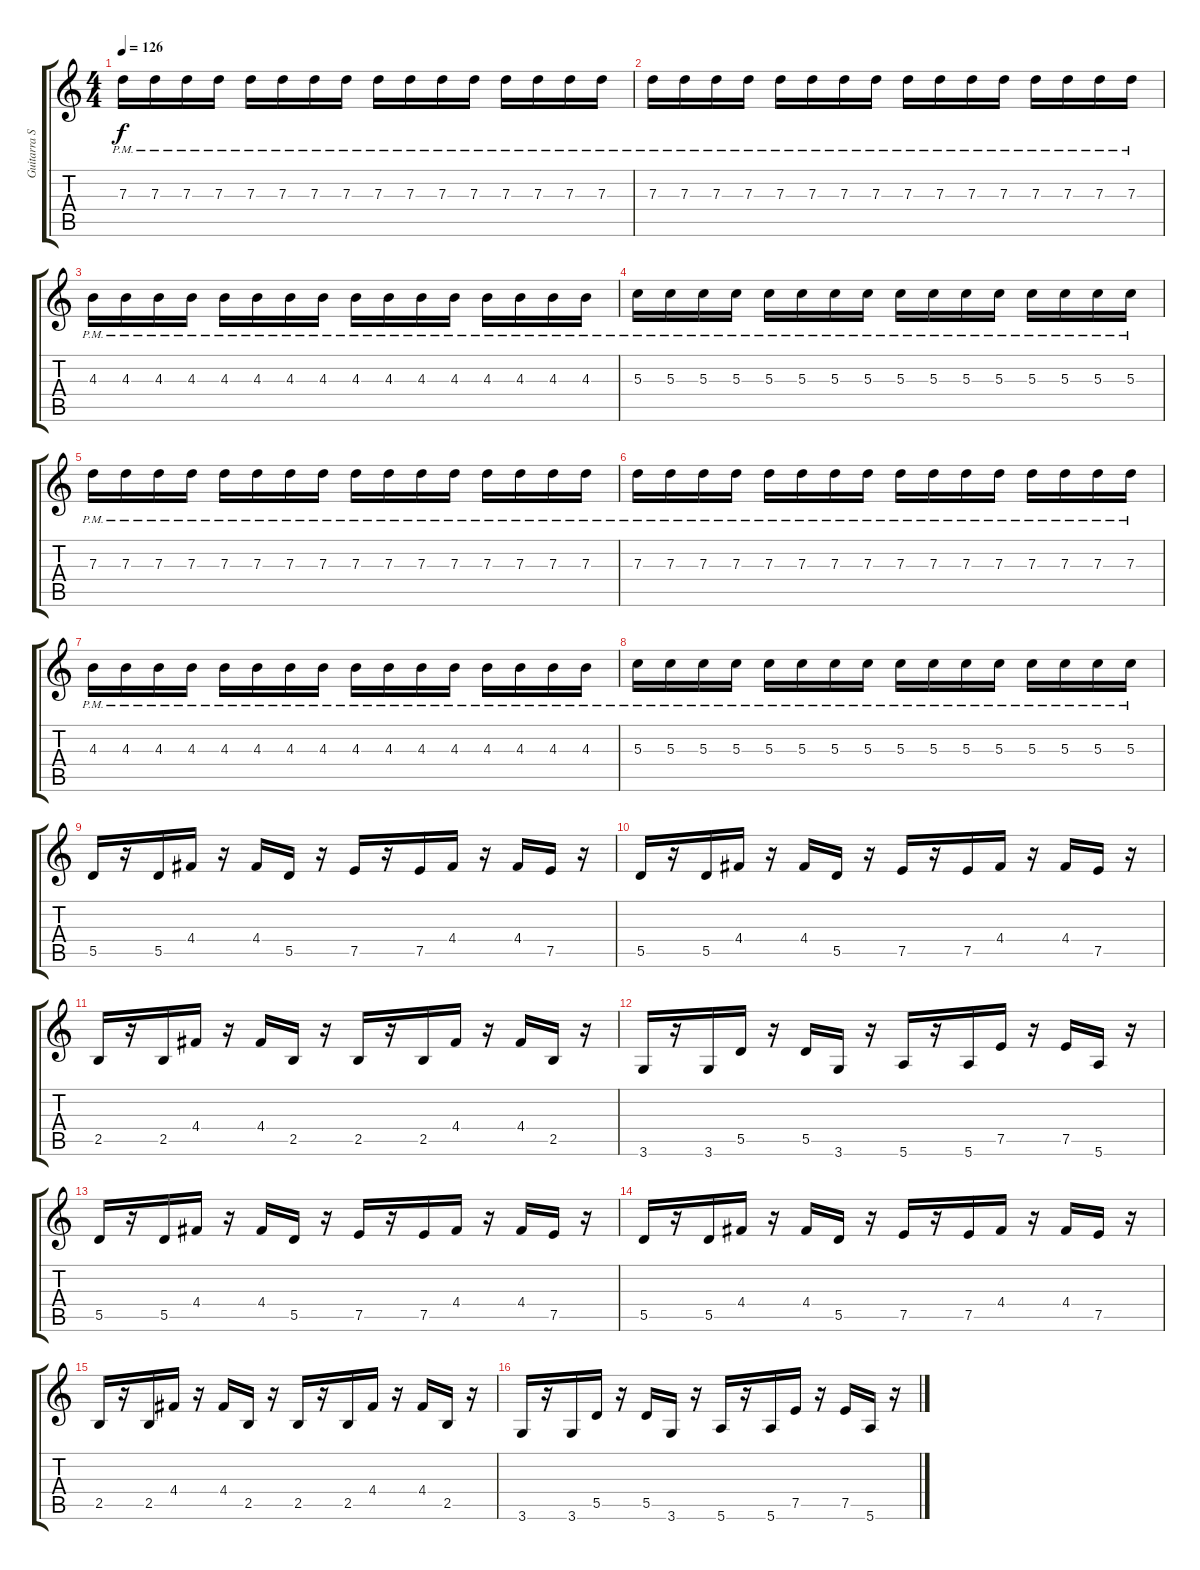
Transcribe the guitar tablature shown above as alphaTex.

\track ("Guitarra Saúl" "Guitarra S") {instrument electricguitarclean}
\staff {score tabs}
\tuning (E4 B3 G3 D3 A2 E2) {hide}
\ts (4 4)
\tempo 126
\clef g2
\ks c
7.3{pm}.16{dy f instrument electricguitarclean} 7.3{pm}.16 7.3{pm}.16 7.3{pm}.16 7.3{pm}.16 7.3{pm}.16 7.3{pm}.16 7.3{pm}.16 7.3{pm}.16 7.3{pm}.16 7.3{pm}.16 7.3{pm}.16 7.3{pm}.16 7.3{pm}.16 7.3{pm}.16 7.3{pm}.16 |
7.3{pm}.16 7.3{pm}.16 7.3{pm}.16 7.3{pm}.16 7.3{pm}.16 7.3{pm}.16 7.3{pm}.16 7.3{pm}.16 7.3{pm}.16 7.3{pm}.16 7.3{pm}.16 7.3{pm}.16 7.3{pm}.16 7.3{pm}.16 7.3{pm}.16 7.3{pm}.16 |
4.3{pm}.16 4.3{pm}.16 4.3{pm}.16 4.3{pm}.16 4.3{pm}.16 4.3{pm}.16 4.3{pm}.16 4.3{pm}.16 4.3{pm}.16 4.3{pm}.16 4.3{pm}.16 4.3{pm}.16 4.3{pm}.16 4.3{pm}.16 4.3{pm}.16 4.3{pm}.16 |
5.3{pm}.16 5.3{pm}.16 5.3{pm}.16 5.3{pm}.16 5.3{pm}.16 5.3{pm}.16 5.3{pm}.16 5.3{pm}.16 5.3{pm}.16 5.3{pm}.16 5.3{pm}.16 5.3{pm}.16 5.3{pm}.16 5.3{pm}.16 5.3{pm}.16 5.3{pm}.16 |
7.3{pm}.16 7.3{pm}.16 7.3{pm}.16 7.3{pm}.16 7.3{pm}.16 7.3{pm}.16 7.3{pm}.16 7.3{pm}.16 7.3{pm}.16 7.3{pm}.16 7.3{pm}.16 7.3{pm}.16 7.3{pm}.16 7.3{pm}.16 7.3{pm}.16 7.3{pm}.16 |
7.3{pm}.16 7.3{pm}.16 7.3{pm}.16 7.3{pm}.16 7.3{pm}.16 7.3{pm}.16 7.3{pm}.16 7.3{pm}.16 7.3{pm}.16 7.3{pm}.16 7.3{pm}.16 7.3{pm}.16 7.3{pm}.16 7.3{pm}.16 7.3{pm}.16 7.3{pm}.16 |
4.3{pm}.16 4.3{pm}.16 4.3{pm}.16 4.3{pm}.16 4.3{pm}.16 4.3{pm}.16 4.3{pm}.16 4.3{pm}.16 4.3{pm}.16 4.3{pm}.16 4.3{pm}.16 4.3{pm}.16 4.3{pm}.16 4.3{pm}.16 4.3{pm}.16 4.3{pm}.16 |
5.3{pm}.16 5.3{pm}.16 5.3{pm}.16 5.3{pm}.16 5.3{pm}.16 5.3{pm}.16 5.3{pm}.16 5.3{pm}.16 5.3{pm}.16 5.3{pm}.16 5.3{pm}.16 5.3{pm}.16 5.3{pm}.16 5.3{pm}.16 5.3{pm}.16 5.3{pm}.16 |
5.5.16 r.16 5.5.16 4.4.16 r.16 4.4.16 5.5.16 r.16 7.5.16 r.16 7.5.16 4.4.16 r.16 4.4.16 7.5.16 r.16 |
5.5.16 r.16 5.5.16 4.4.16 r.16 4.4.16 5.5.16 r.16 7.5.16 r.16 7.5.16 4.4.16 r.16 4.4.16 7.5.16 r.16 |
2.5.16 r.16 2.5.16 4.4.16 r.16 4.4.16 2.5.16 r.16 2.5.16 r.16 2.5.16 4.4.16 r.16 4.4.16 2.5.16 r.16 |
3.6.16 r.16 3.6.16 5.5.16 r.16 5.5.16 3.6.16 r.16 5.6.16 r.16 5.6.16 7.5.16 r.16 7.5.16 5.6.16 r.16 |
5.5.16 r.16 5.5.16 4.4.16 r.16 4.4.16 5.5.16 r.16 7.5.16 r.16 7.5.16 4.4.16 r.16 4.4.16 7.5.16 r.16 |
5.5.16 r.16 5.5.16 4.4.16 r.16 4.4.16 5.5.16 r.16 7.5.16 r.16 7.5.16 4.4.16 r.16 4.4.16 7.5.16 r.16 |
2.5.16 r.16 2.5.16 4.4.16 r.16 4.4.16 2.5.16 r.16 2.5.16 r.16 2.5.16 4.4.16 r.16 4.4.16 2.5.16 r.16 |
3.6.16 r.16 3.6.16 5.5.16 r.16 5.5.16 3.6.16 r.16 5.6.16 r.16 5.6.16 7.5.16 r.16 7.5.16 5.6.16 r.16
